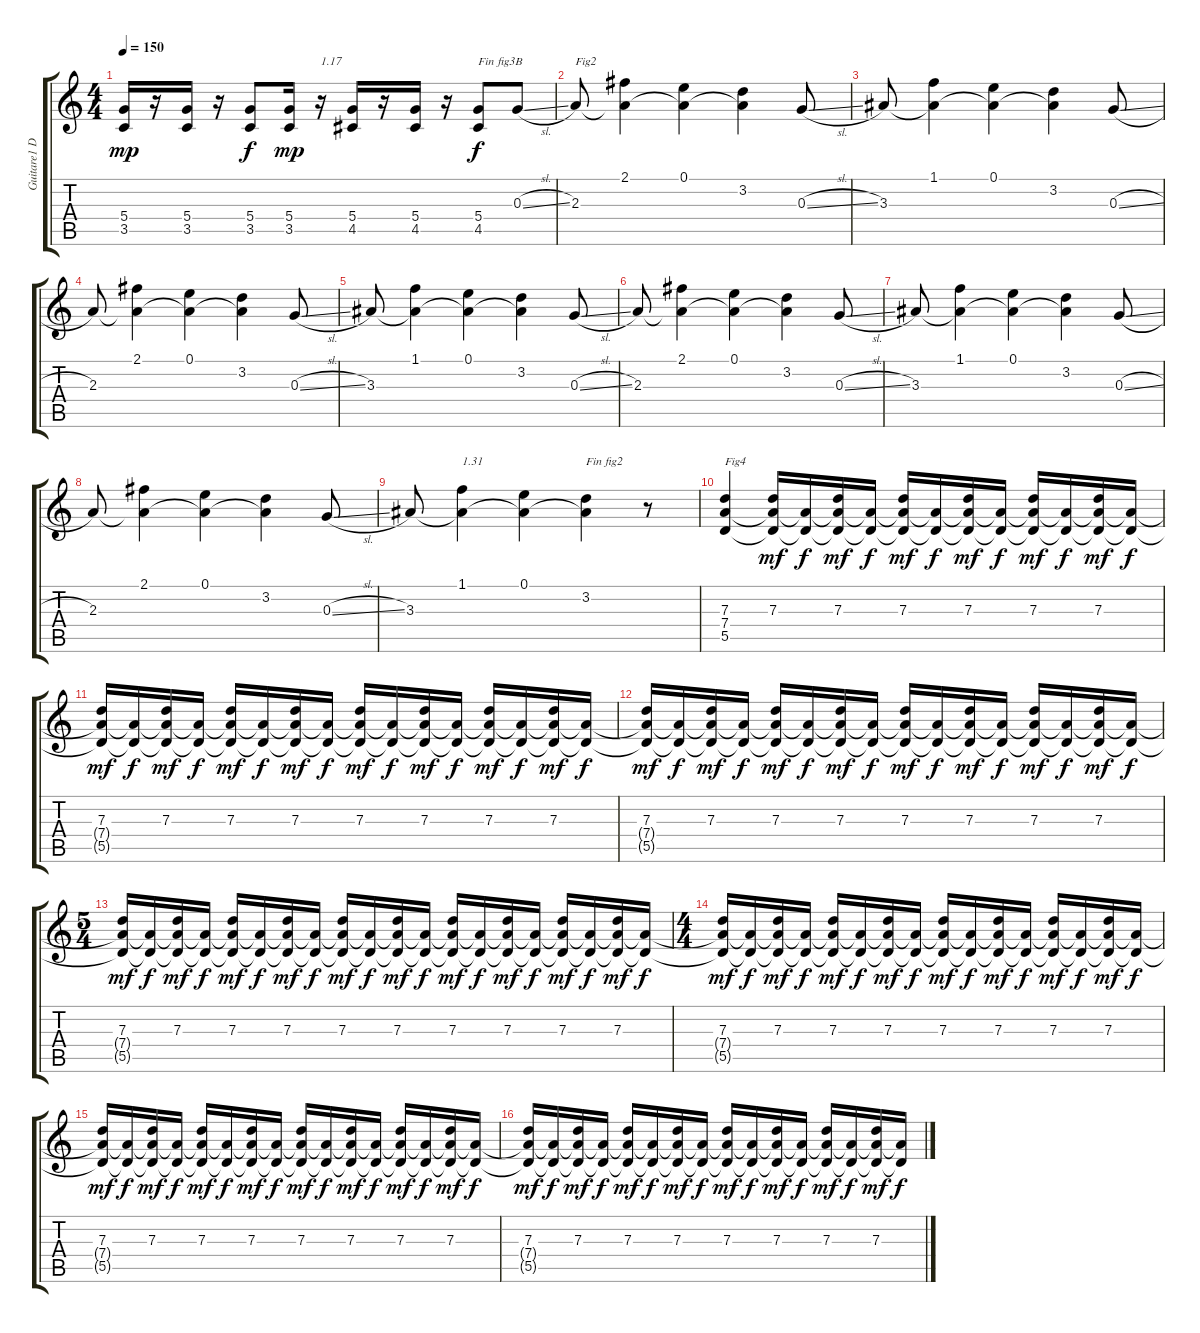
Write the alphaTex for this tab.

\track ("Guitare1 Dr-D" "Guitare1 D") {instrument distortionguitar}
\staff {score tabs}
\tuning (E4 B3 G3 D3 A2 D2) {hide}
\ts (4 4)
\tempo 150
\clef g2
\ks c
(5.4 3.5).16{dy mp} r.16 (5.4 3.5).16 r.16 (5.4 3.5).8{dy f} (5.4 3.5).16{dy mp} r.16{txt "1.17"} (5.4 4.5).16 r.16 (5.4 4.5).16 r.16 (5.4 4.5).8{txt "Fin fig3B" dy f} 0.3{sl}.8 |
2.3.8{txt "Fig2"} (2.1 2.3{t}).4 (0.1 2.3{t}).4 (3.2 2.3{t}).4 0.3{sl}.8 |
3.3.8 (1.1 3.3{t}).4 (0.1 3.3{t}).4 (3.2 3.3{t}).4 0.3{sl}.8 |
2.3.8 (2.1 2.3{t}).4 (0.1 2.3{t}).4 (3.2 2.3{t}).4 0.3{sl}.8 |
3.3.8 (1.1 3.3{t}).4 (0.1 3.3{t}).4 (3.2 3.3{t}).4 0.3{sl}.8 |
2.3.8 (2.1 2.3{t}).4 (0.1 2.3{t}).4 (3.2 2.3{t}).4 0.3{sl}.8 |
3.3.8 (1.1 3.3{t}).4 (0.1 3.3{t}).4 (3.2 3.3{t}).4 0.3{sl}.8 |
2.3.8 (2.1 2.3{t}).4 (0.1 2.3{t}).4 (3.2 2.3{t}).4 0.3{sl}.8 |
3.3.8 (1.1 3.3{t}).4{txt "1.31"} (0.1 3.3{t}).4 (3.2 3.3{t}).4{txt "Fin fig2"} r.8 |
(7.3 7.4 5.5).4{txt "Fig4"} (7.3 7.4{t} 5.5{t}).16{dy mf} (7.4{t} 5.5{t}).16{dy f} (7.3 7.4{t} 5.5{t}).16{dy mf} (7.4{t} 5.5{t}).16{dy f} (7.3 7.4{t} 5.5{t}).16{dy mf} (7.4{t} 5.5{t}).16{dy f} (7.3 7.4{t} 5.5{t}).16{dy mf} (7.4{t} 5.5{t}).16{dy f} (7.3 7.4{t} 5.5{t}).16{dy mf} (7.4{t} 5.5{t}).16{dy f} (7.3 7.4{t} 5.5{t}).16{dy mf} (7.4{t} 5.5{t}).16{dy f} |
(7.3 7.4{t} 5.5{t}).16{dy mf} (7.4{t} 5.5{t}).16{dy f} (7.3 7.4{t} 5.5{t}).16{dy mf} (7.4{t} 5.5{t}).16{dy f} (7.3 7.4{t} 5.5{t}).16{dy mf} (7.4{t} 5.5{t}).16{dy f} (7.3 7.4{t} 5.5{t}).16{dy mf} (7.4{t} 5.5{t}).16{dy f} (7.3 7.4{t} 5.5{t}).16{dy mf} (7.4{t} 5.5{t}).16{dy f} (7.3 7.4{t} 5.5{t}).16{dy mf} (7.4{t} 5.5{t}).16{dy f} (7.3 7.4{t} 5.5{t}).16{dy mf} (7.4{t} 5.5{t}).16{dy f} (7.3 7.4{t} 5.5{t}).16{dy mf} (7.4{t} 5.5{t}).16{dy f} |
(7.3 7.4{t} 5.5{t}).16{dy mf} (7.4{t} 5.5{t}).16{dy f} (7.3 7.4{t} 5.5{t}).16{dy mf} (7.4{t} 5.5{t}).16{dy f} (7.3 7.4{t} 5.5{t}).16{dy mf} (7.4{t} 5.5{t}).16{dy f} (7.3 7.4{t} 5.5{t}).16{dy mf} (7.4{t} 5.5{t}).16{dy f} (7.3 7.4{t} 5.5{t}).16{dy mf} (7.4{t} 5.5{t}).16{dy f} (7.3 7.4{t} 5.5{t}).16{dy mf} (7.4{t} 5.5{t}).16{dy f} (7.3 7.4{t} 5.5{t}).16{dy mf} (7.4{t} 5.5{t}).16{dy f} (7.3 7.4{t} 5.5{t}).16{dy mf} (7.4{t} 5.5{t}).16{dy f} |
\ts (5 4)
(7.3 7.4{t} 5.5{t}).16{dy mf} (7.4{t} 5.5{t}).16{dy f} (7.3 7.4{t} 5.5{t}).16{dy mf} (7.4{t} 5.5{t}).16{dy f} (7.3 7.4{t} 5.5{t}).16{dy mf} (7.4{t} 5.5{t}).16{dy f} (7.3 7.4{t} 5.5{t}).16{dy mf} (7.4{t} 5.5{t}).16{dy f} (7.3 7.4{t} 5.5{t}).16{dy mf} (7.4{t} 5.5{t}).16{dy f} (7.3 7.4{t} 5.5{t}).16{dy mf} (7.4{t} 5.5{t}).16{dy f} (7.3 7.4{t} 5.5{t}).16{dy mf} (7.4{t} 5.5{t}).16{dy f} (7.3 7.4{t} 5.5{t}).16{dy mf} (7.4{t} 5.5{t}).16{dy f} (7.3 7.4{t} 5.5{t}).16{dy mf} (7.4{t} 5.5{t}).16{dy f} (7.3 7.4{t} 5.5{t}).16{dy mf} (7.4{t} 5.5{t}).16{dy f} |
\ts (4 4)
(7.3 7.4{t} 5.5{t}).16{dy mf} (7.4{t} 5.5{t}).16{dy f} (7.3 7.4{t} 5.5{t}).16{dy mf} (7.4{t} 5.5{t}).16{dy f} (7.3 7.4{t} 5.5{t}).16{dy mf} (7.4{t} 5.5{t}).16{dy f} (7.3 7.4{t} 5.5{t}).16{dy mf} (7.4{t} 5.5{t}).16{dy f} (7.3 7.4{t} 5.5{t}).16{dy mf} (7.4{t} 5.5{t}).16{dy f} (7.3 7.4{t} 5.5{t}).16{dy mf} (7.4{t} 5.5{t}).16{dy f} (7.3 7.4{t} 5.5{t}).16{dy mf} (7.4{t} 5.5{t}).16{dy f} (7.3 7.4{t} 5.5{t}).16{dy mf} (7.4{t} 5.5{t}).16{dy f} |
(7.3 7.4{t} 5.5{t}).16{dy mf} (7.4{t} 5.5{t}).16{dy f} (7.3 7.4{t} 5.5{t}).16{dy mf} (7.4{t} 5.5{t}).16{dy f} (7.3 7.4{t} 5.5{t}).16{dy mf} (7.4{t} 5.5{t}).16{dy f} (7.3 7.4{t} 5.5{t}).16{dy mf} (7.4{t} 5.5{t}).16{dy f} (7.3 7.4{t} 5.5{t}).16{dy mf} (7.4{t} 5.5{t}).16{dy f} (7.3 7.4{t} 5.5{t}).16{dy mf} (7.4{t} 5.5{t}).16{dy f} (7.3 7.4{t} 5.5{t}).16{dy mf} (7.4{t} 5.5{t}).16{dy f} (7.3 7.4{t} 5.5{t}).16{dy mf} (7.4{t} 5.5{t}).16{dy f} |
(7.3 7.4{t} 5.5{t}).16{dy mf} (7.4{t} 5.5{t}).16{dy f} (7.3 7.4{t} 5.5{t}).16{dy mf} (7.4{t} 5.5{t}).16{dy f} (7.3 7.4{t} 5.5{t}).16{dy mf} (7.4{t} 5.5{t}).16{dy f} (7.3 7.4{t} 5.5{t}).16{dy mf} (7.4{t} 5.5{t}).16{dy f} (7.3 7.4{t} 5.5{t}).16{dy mf} (7.4{t} 5.5{t}).16{dy f} (7.3 7.4{t} 5.5{t}).16{dy mf} (7.4{t} 5.5{t}).16{dy f} (7.3 7.4{t} 5.5{t}).16{dy mf} (7.4{t} 5.5{t}).16{dy f} (7.3 7.4{t} 5.5{t}).16{dy mf} (7.4{t} 5.5{t}).16{dy f}
